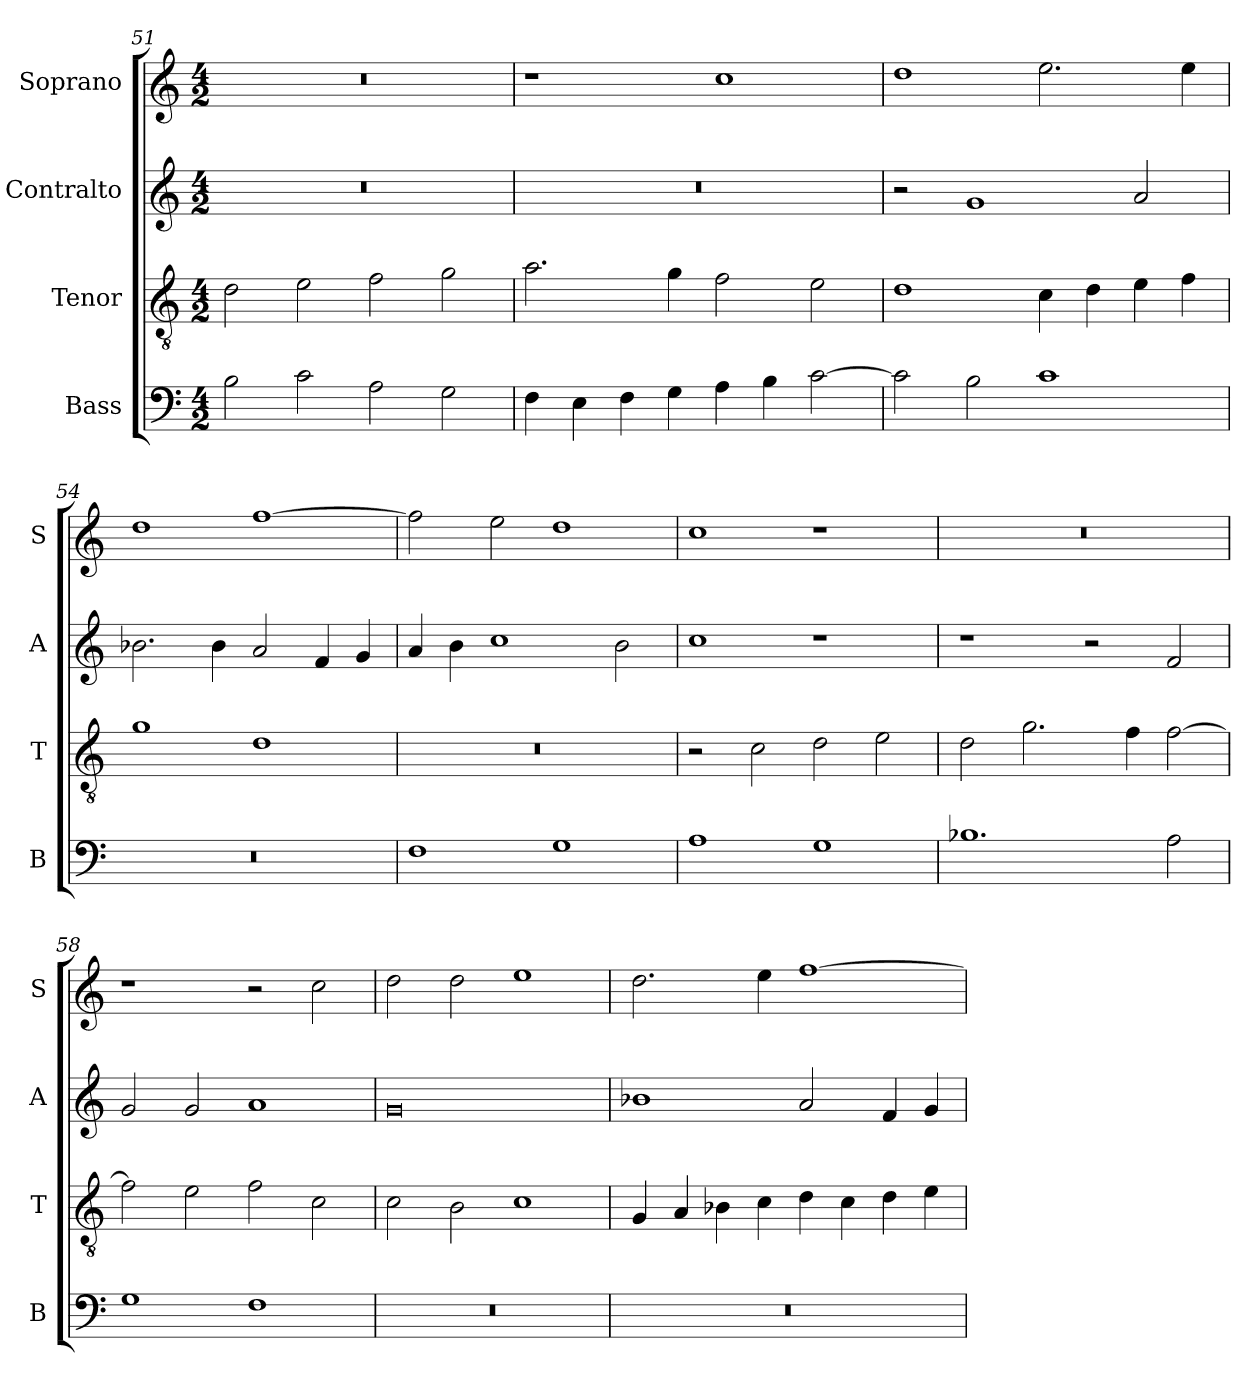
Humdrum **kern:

**kern	**kern	**kern	**kern
*part4	*part3	*part2	*part1
*staff4	*staff3	*staff2	*staff1
*I"Bass	*I"Tenor	*I"Contralto	*I"Soprano
*I'B	*I'T	*I'A	*I'S
*clefF4	*clefGv2	*clefG2	*clefG2
*k[]	*k[]	*k[]	*k[]
*D:dor	*D:dor	*D:dor	*D:dor
*M4/2	*M4/2	*M4/2	*M4/2
=51	=51	=51	=51
2B	2d	0r	0r
2c	2e	.	.
2A	2f	.	.
2G	2g	.	.
=52	=52	=52	=52
4F	2.a	0r	1r
4E	.	.	.
4F	.	.	.
4G	4g	.	.
4A	2f	.	1cc
4B	.	.	.
[2c	2e	.	.
=53	=53	=53	=53
2c]	1d	2r	1dd
2B	.	1g	.
1c	4c	.	2.ee
.	4d	.	.
.	4e	2a	.
.	4f	.	4ee
=54	=54	=54	=54
0r	1g	2.b-X	1dd
.	.	4b-	.
.	1d	2a	[1ff
.	.	4f	.
.	.	4g	.
=55	=55	=55	=55
1F	0r	4a	2ff]
.	.	4b	.
.	.	1cc	2ee
1G	.	.	1dd
.	.	2b	.
=56	=56	=56	=56
1A	2r	1cc	1cc
.	2c	.	.
1G	2d	1r	1r
.	2e	.	.
=57	=57	=57	=57
1.B-X	2d	1r	0r
.	2.g	.	.
.	.	2r	.
.	4f	.	.
2A	[2f	2f	.
=58	=58	=58	=58
1G	2f]	2g	1r
.	2e	2g	.
1F	2f	1a	2r
.	2c	.	2cc
=59	=59	=59	=59
0r	2c	0g	2dd
.	2B	.	2dd
.	1c	.	1ee
=60	=60	=60	=60
0r	4G	1b-X	2.dd
.	4A	.	.
.	4B-X	.	.
.	4c	.	4ee
.	4d	2a	[1ff
.	4c	.	.
.	4d	4f	.
.	4e	4g	.
=	=	=	=
*-	*-	*-	*-
